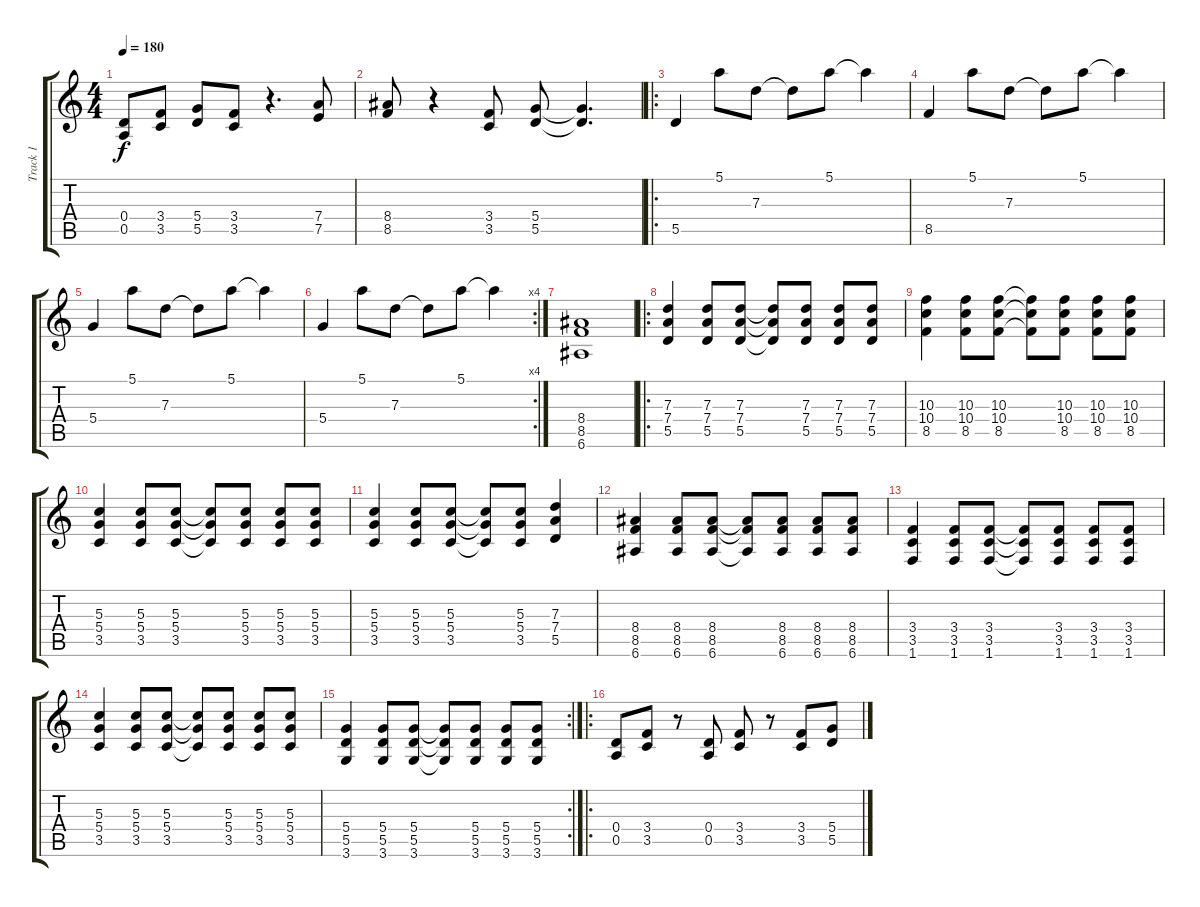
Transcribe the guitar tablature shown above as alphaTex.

\track ("Track 1" "Track 1") {instrument overdrivenguitar}
\staff {score tabs}
\tuning (E4 B3 G3 D3 A2 E2) {hide}
\ts (4 4)
\tempo 180
\clef g2
\ks c
(0.4 0.5).8{dy f} (3.4 3.5).8 (5.4 5.5).8 (3.4 3.5).8 r.4{d} (7.4 7.5).8 |
(8.4 8.5).8 r.4 (3.4 3.5).8 (5.4 5.5).8 (5.4{t} 5.5{t}).4{d} |
\ro
5.5.4 5.1.8 7.3.8 7.3{t}.8 5.1.8 5.1{t}.4 |
8.5.4 5.1.8 7.3.8 7.3{t}.8 5.1.8 5.1{t}.4 |
5.4.4 5.1.8 7.3.8 7.3{t}.8 5.1.8 5.1{t}.4 |
\rc 4
5.4.4 5.1.8 7.3.8 7.3{t}.8 5.1.8 5.1{t}.4 |
(8.4 8.5 6.6).1 |
\ro
(7.3 7.4 5.5).4 (7.3 7.4 5.5).8 (7.3 7.4 5.5).8 (7.3{t} 7.4{t} 5.5{t}).8 (7.3 7.4 5.5).8 (7.3 7.4 5.5).8 (7.3 7.4 5.5).8 |
(10.3 10.4 8.5).4 (10.3 10.4 8.5).8 (10.3 10.4 8.5).8 (10.3{t} 10.4{t} 8.5{t}).8 (10.3 10.4 8.5).8 (10.3 10.4 8.5).8 (10.3 10.4 8.5).8 |
(5.3 5.4 3.5).4 (5.3 5.4 3.5).8 (5.3 5.4 3.5).8 (5.3{t} 5.4{t} 3.5{t}).8 (5.3 5.4 3.5).8 (5.3 5.4 3.5).8 (5.3 5.4 3.5).8 |
(5.3 5.4 3.5).4 (5.3 5.4 3.5).8 (5.3 5.4 3.5).8 (5.3{t} 5.4{t} 3.5{t}).8 (5.3 5.4 3.5).8 (7.3 7.4 5.5).4 |
(8.4 8.5 6.6).4 (8.4 8.5 6.6).8 (8.4 8.5 6.6).8 (8.4{t} 8.5{t} 6.6{t}).8 (8.4 8.5 6.6).8 (8.4 8.5 6.6).8 (8.4 8.5 6.6).8 |
(3.4 3.5 1.6).4 (3.4 3.5 1.6).8 (3.4 3.5 1.6).8 (3.4{t} 3.5{t} 1.6{t}).8 (3.4 3.5 1.6).8 (3.4 3.5 1.6).8 (3.4 3.5 1.6).8 |
(5.3 5.4 3.5).4 (5.3 5.4 3.5).8 (5.3 5.4 3.5).8 (5.3{t} 5.4{t} 3.5{t}).8 (5.3 5.4 3.5).8 (5.3 5.4 3.5).8 (5.3 5.4 3.5).8 |
\rc 2
(5.4 5.5 3.6).4 (5.4 5.5 3.6).8 (5.4 5.5 3.6).8 (5.4{t} 5.5{t} 3.6{t}).8 (5.4 5.5 3.6).8 (5.4 5.5 3.6).8 (5.4 5.5 3.6).8 |
\ro
(0.4 0.5).8 (3.4 3.5).8 r.8 (0.4 0.5).8 (3.4 3.5).8 r.8 (3.4 3.5).8 (5.4 5.5).8
